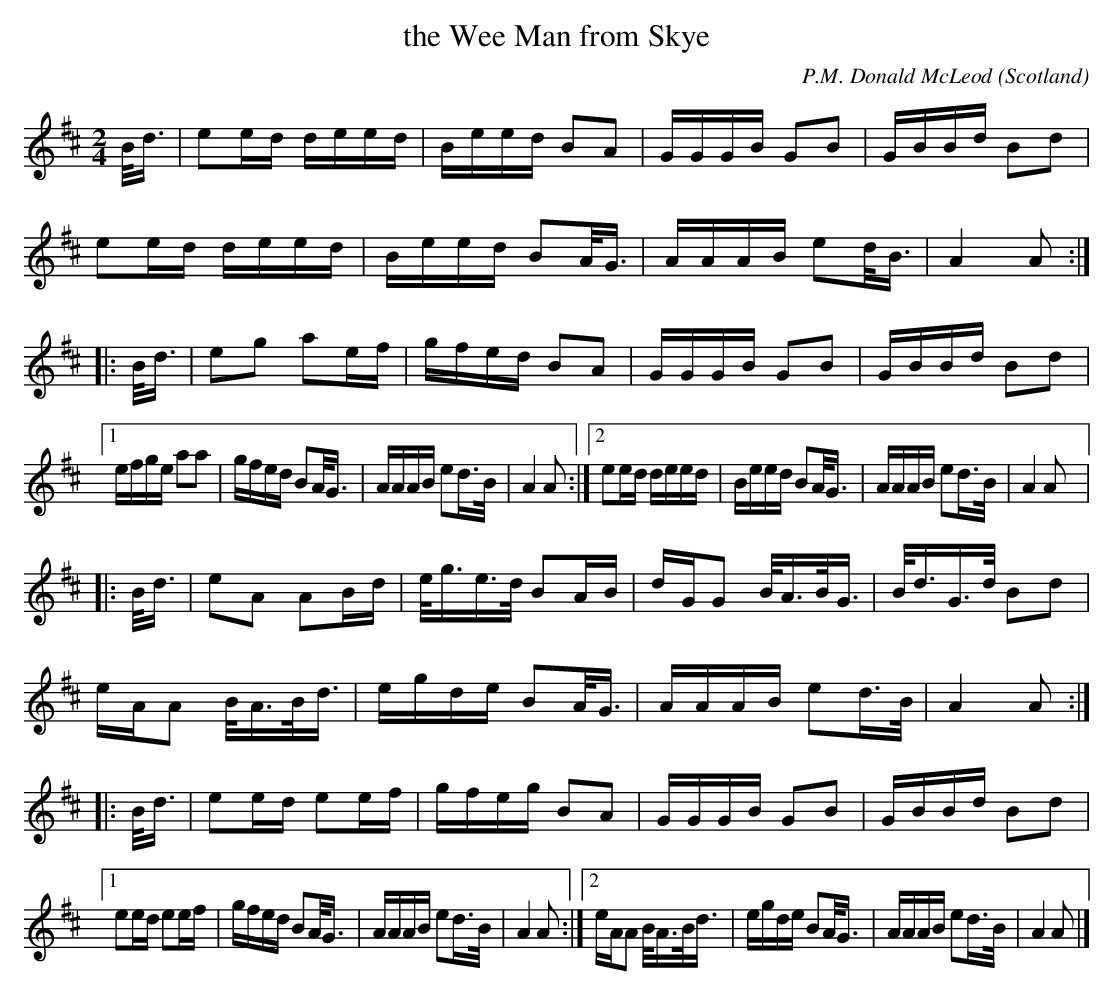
X:1
T:the Wee Man from Skye
O:Scotland
M:2/4
C:P.M. Donald McLeod
K:Amix
B<d|\
e2ed deed|Beed B2A2|GGGB G2B2|GBBd B2d2|
e2ed deed|Beed B2A<G|AAAB e2d<B|A4 A2::
B<d|\
e2g2 a2ef|gfed B2A2|GGGB G2B2|GBBd B2d2|1
 efge a2a2|gfed B2A<G|AAAB e2d>B|A4 A2 :|2\
 e2ed deed|Beed B2A<G|AAAB e2d>B|A4 A2|:
B<d|\
e2A2 A2Bd|e<ge>d B2AB|dGG2 B<AB<G|B<dG>d B2d2|
eAA2 B<AB<d|egde B2A<G|AAAB e2d>B|A4 A2::
B<d|\
e2ed e2ef|gfeg B2A2|GGGB G2B2|GBBd B2d2|1
 e2ed e2ef|gfed B2A<G|AAAB e2d>B|A4 A2 :|2\
 eAA2 B<AB<d|egde B2A<G|AAAB e2d>B|A4 A2|]
